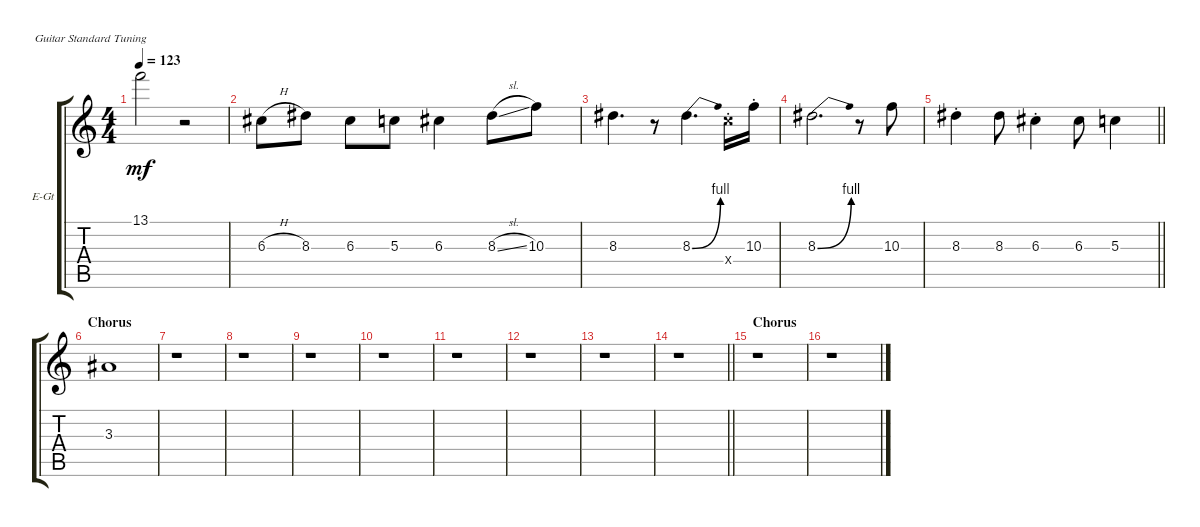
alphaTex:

\defaultSystemsLayout 4
\bracketExtendMode groupsimilarinstruments
\firstSystemTrackNameOrientation horizontal
\otherSystemsTrackNameOrientation horizontal
\track ("Guitar 2" "E-Gt") {instrument overdrivenguitar}
\staff {score tabs}
\tuning (E4 B3 G3 D3 A2 E2)
\ts (4 4)
\tempo 123
\clef g2
\scale
0.333333
\ks c
13.1.2{dy mf} r.2 |
\scale
0.333333 6.3{h}.8 8.3.8 6.3.8 5.3.8 6.3.4 8.3{sl}.8 10.3.8 |
\scale
0.333333 8.3.4{d} r.8 8.3{be (bend 0 0 30 4)}.4{d} 10.4{st x}.16 10.3{st}.16 |
\scale
0.333333 8.3{be (bend 0 0 30 4)}.2{d} r.8 10.3.8 |
\scale
0.333333
\barLineRight lightlight
8.3{st}.4 8.3.8 6.3{st}.4 6.3.8 5.3.4 |
\section ("" "Chorus")
\scale
0.333333 3.3.1 |
\scale
0.333333 r.1 |
\scale
0.333333 r.1 |
\scale
0.333333 r.1 |
\scale
0.333333 r.1 |
\scale
0.333333 r.1 |
\scale
0.333333 r.1 |
\scale
0.333333 r.1 |
\scale
0.333333
\barLineRight lightlight
r.1 |
\section ("" "Chorus")
\scale
0.333333 r.1 |
\scale
0.333333 r.1
